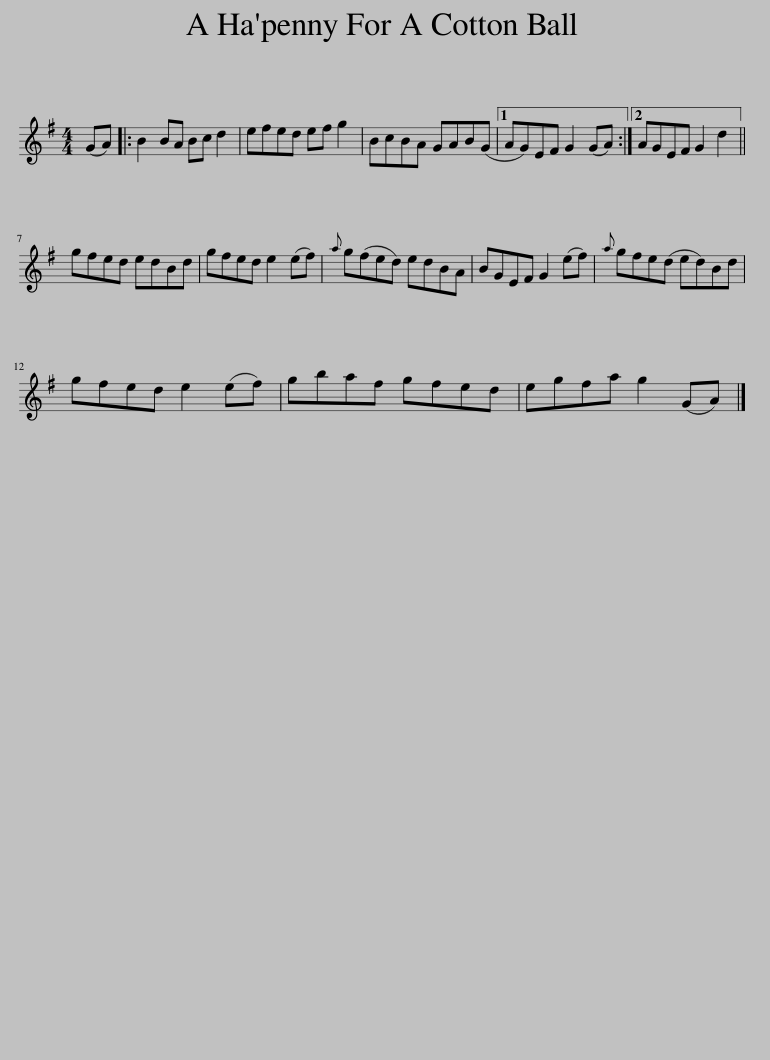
X:1
L:1/8
M:4/4
I:linebreak $
K:G
V:1 treble
V:1
 (GA) |: B2 BA Bc d2 | efed ef g2 | BcBA GAB(G |1 AG)EF G2 (GA) :|2 %5
 AGEF G2 d2 ||$ gfed edBd | gfed e2 (ef) |{a} g(fed) edBA | BGEF G2 (ef) | %10
{a} gfe(d ed)Bd |$ gfed e2 (ef) | gbaf gfed | egfa g2 (GA) |] %14
